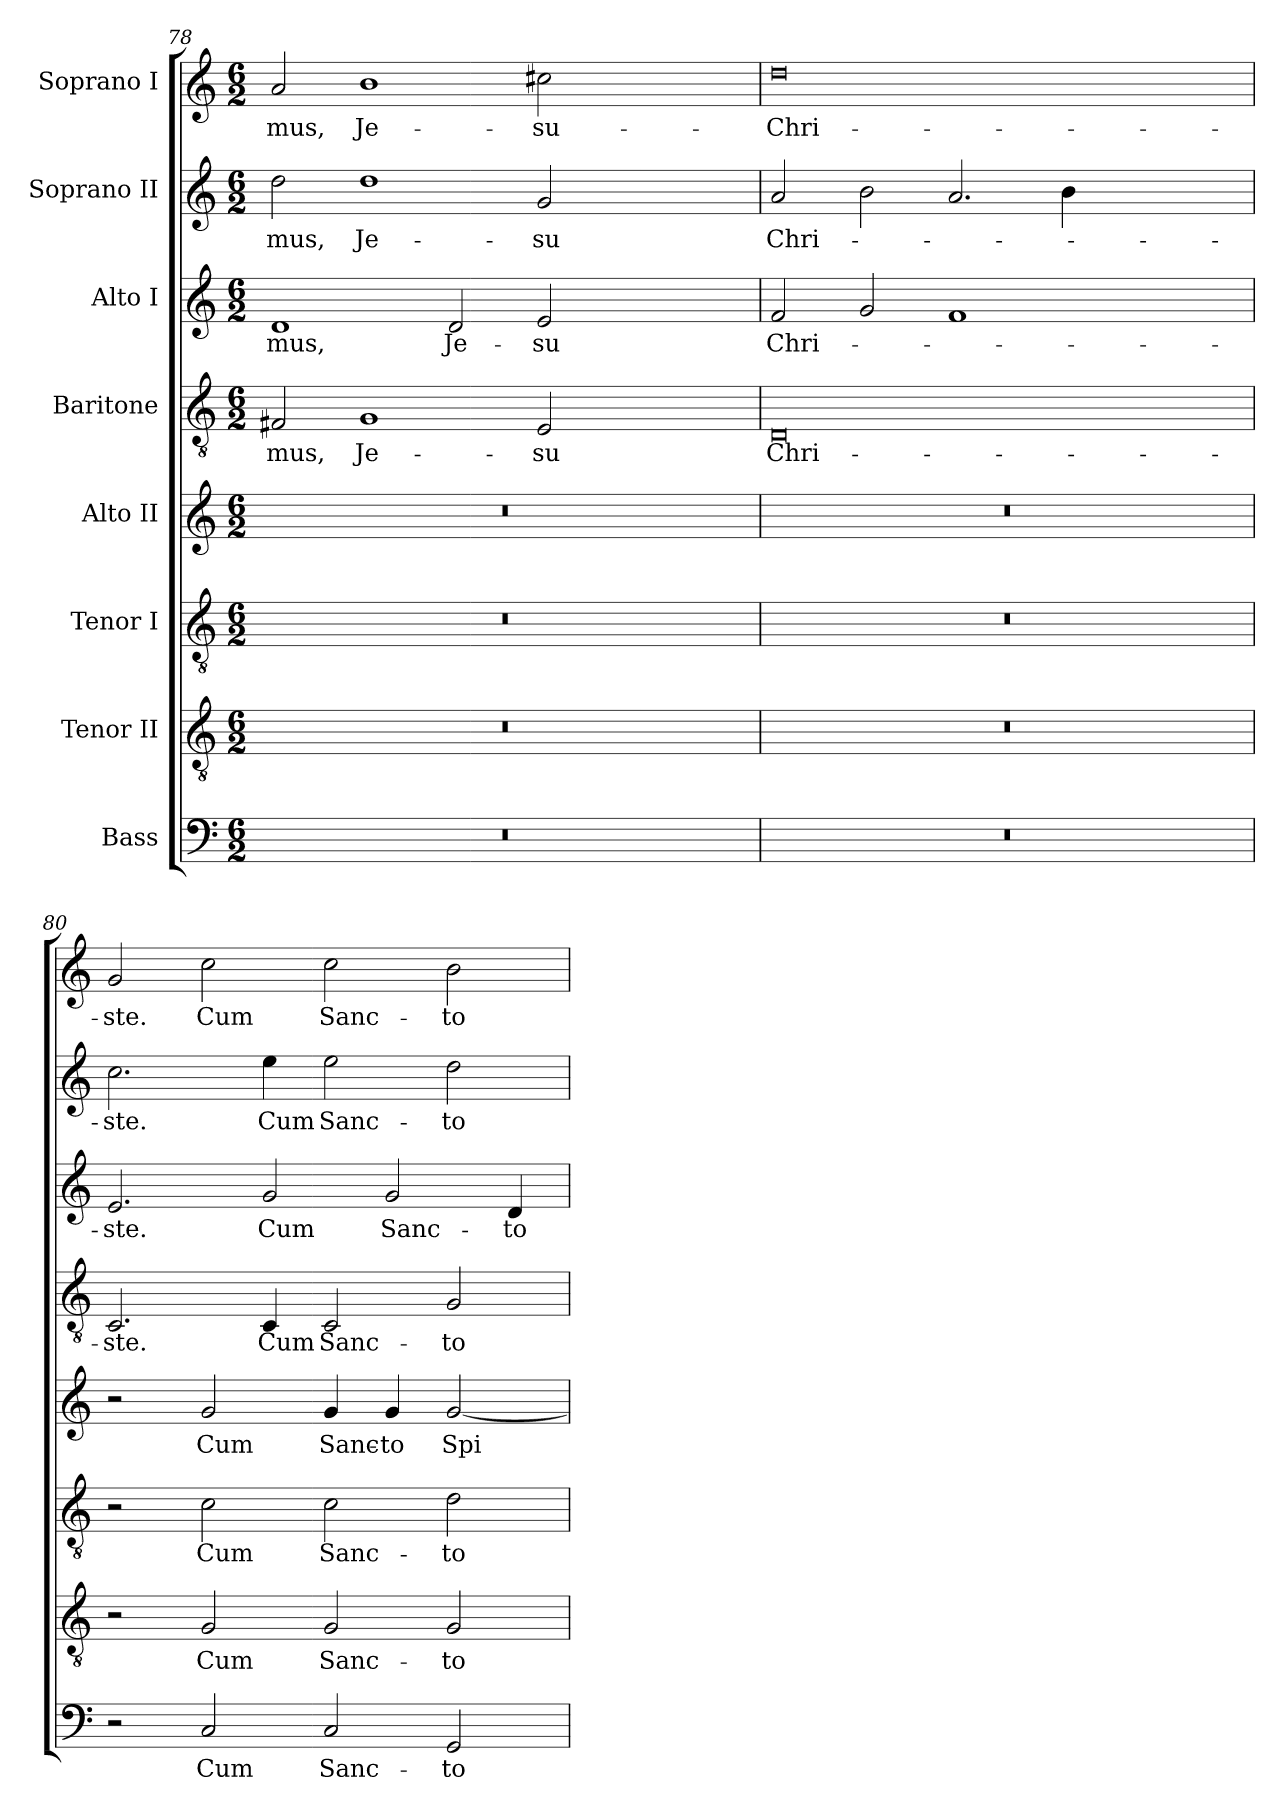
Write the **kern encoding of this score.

**kern	**text	**kern	**text	**kern	**text	**kern	**text	**kern	**text	**kern	**text	**kern	**text	**kern	**text
*part8	*part8	*part7	*part7	*part6	*part6	*part5	*part5	*part4	*part4	*part3	*part3	*part2	*part2	*part1	*part1
*staff8	*staff8	*staff7	*staff7	*staff6	*staff6	*staff5	*staff5	*staff4	*staff4	*staff3	*staff3	*staff2	*staff2	*staff1	*staff1
*I"Bass	*	*I"Tenor II	*	*I"Tenor I	*	*I"Alto II	*	*I"Baritone	*	*I"Alto I	*	*I"Soprano II	*	*I"Soprano I	*
*clefF4	*	*clefGv2	*	*clefGv2	*	*clefG2	*	*clefGv2	*	*clefG2	*	*clefG2	*	*clefG2	*
*ITrd7c12	*	*ITrd7c12	*	*ITrd7c12	*	*	*	*ITrd7c12	*	*	*	*	*	*	*
*k[]	*	*k[]	*	*k[]	*	*k[]	*	*k[]	*	*k[]	*	*k[]	*	*k[]	*
*C:	*	*C:	*	*C:	*	*C:	*	*C:	*	*C:	*	*C:	*	*C:	*
*M6/2	*	*M6/2	*	*M6/2	*	*M6/2	*	*M6/2	*	*M6/2	*	*M6/2	*	*M6/2	*
=78	=78	=78	=78	=78	=78	=78	=78	=78	=78	=78	=78	=78	=78	=78	=78
!LO:N:vis=1	!	!LO:N:vis=1	!	!LO:N:vis=1	!	!LO:N:vis=1	!	!	!	!	!	!	!	!	!
!	!	!	!	!	!	!	!	!	!LO:LY:b:color=#000000	!	!	!	!	!	!
!	!	!	!	!	!	!	!	!	!	!	!LO:LY:b:color=#000000	!	!	!	!
!	!	!	!	!	!	!	!	!	!	!	!	!	!LO:LY:b:color=#000000	!	!
!	!	!	!	!	!	!	!	!	!	!	!	!	!	!	!LO:LY:b:color=#000000
0.r	.	0.r	.	0.r	.	0.r	.	2FF#Xi/	-mus,	1di	-mus,	2ddi\	-mus,	2ai/	-mus,
!	!	!	!	!	!	!	!	!	!LO:LY:b:color=#000000	!	!	!	!	!	!
!	!	!	!	!	!	!	!	!	!	!	!	!	!LO:LY:b:color=#000000	!	!
!	!	!	!	!	!	!	!	!	!	!	!	!	!	!	!LO:LY:b:color=#000000
.	.	.	.	.	.	.	.	1GGi	Je-	.	.	1ddi	Je-	1bi	Je-
!	!	!	!	!	!	!	!	!	!	!	!LO:LY:b:color=#000000	!	!	!	!
.	.	.	.	.	.	.	.	.	.	2di/	Je-	.	.	.	.
!	!	!	!	!	!	!	!	!	!LO:LY:b:color=#000000	!	!	!	!	!	!
!	!	!	!	!	!	!	!	!	!	!	!LO:LY:b:color=#000000	!	!	!	!
!	!	!	!	!	!	!	!	!	!	!	!	!	!LO:LY:b:color=#000000	!	!
!	!	!	!	!	!	!	!	!	!	!	!	!	!	!	!LO:LY:b:color=#000000
.	.	.	.	.	.	.	.	2EEi/	-su	2ei/	-su	2gi/	-su	2cc#Xi\	-su-
.	.	.	.	.	.	.	.	1ryy	.	1ryy	.	1ryy	.	1ryy	.
!!LO:PB:g=z
=79	=79	=79	=79	=79	=79	=79	=79	=79	=79	=79	=79	=79	=79	=79	=79
!LO:N:vis=1	!	!LO:N:vis=1	!	!LO:N:vis=1	!	!LO:N:vis=1	!	!	!	!	!	!	!	!	!
!	!	!	!	!	!	!	!	!	!LO:LY:b:color=#000000	!	!	!	!	!	!
!	!	!	!	!	!	!	!	!	!	!	!LO:LY:b:color=#000000	!	!	!	!
!	!	!	!	!	!	!	!	!	!	!	!	!	!LO:LY:b:color=#000000	!	!
!	!	!	!	!	!	!	!	!	!	!	!	!	!	!	!LO:LY:b:color=#000000
0.r	.	0.r	.	0.r	.	0.r	.	0DDi	Chri-	2fi/	Chri-	2ai/	Chri-	0ddi	-Chri-
.	.	.	.	.	.	.	.	.	.	2gi/	.	2bi\	.	.	.
.	.	.	.	.	.	.	.	.	.	1fi	.	2.ai/	.	.	.
.	.	.	.	.	.	.	.	.	.	.	.	4bi\	.	.	.
.	.	.	.	.	.	.	.	1ryy	.	1ryy	.	1ryy	.	1ryy	.
=80	=80	=80	=80	=80	=80	=80	=80	=80	=80	=80	=80	=80	=80	=80	=80
!	!	!	!	!	!	!	!	!	!LO:LY:b:color=#000000	!	!	!	!	!	!
!	!	!	!	!	!	!	!	!	!	!	!LO:LY:b:color=#000000	!	!	!	!
!	!	!	!	!	!	!	!	!	!	!	!	!	!LO:LY:b:color=#000000	!	!
!	!	!	!	!	!	!	!	!	!	!	!	!	!	!	!LO:LY:b:color=#000000
2r	.	2r	.	2r	.	2r	.	2.CCi/	-ste.	2.ei/	-ste.	2.cci\	-ste.	2gi/	-ste.
!	!LO:LY:b:color=#000000	!	!	!	!	!	!	!	!	!	!	!	!	!	!
!	!	!	!LO:LY:b:color=#000000	!	!	!	!	!	!	!	!	!	!	!	!
!	!	!	!	!	!LO:LY:b:color=#000000	!	!	!	!	!	!	!	!	!	!
!	!	!	!	!	!	!	!LO:LY:b:color=#000000	!	!	!	!	!	!	!	!
!	!	!	!	!	!	!	!	!	!	!	!	!	!	!	!LO:LY:b:color=#000000
2CCi/	Cum	2GGi/	Cum	2Ci\	Cum	2gi/	Cum	.	.	.	.	.	.	2cci\	Cum
!	!	!	!	!	!	!	!	!	!LO:LY:b:color=#000000	!	!	!	!	!	!
!	!	!	!	!	!	!	!	!	!	!	!LO:LY:b:color=#000000	!	!	!	!
!	!	!	!	!	!	!	!	!	!	!	!	!	!LO:LY:b:color=#000000	!	!
.	.	.	.	.	.	.	.	4CCi/	Cum	2gi/	Cum	4eei\	Cum	.	.
!	!LO:LY:b:color=#000000	!	!	!	!	!	!	!	!	!	!	!	!	!	!
!	!	!	!LO:LY:b:color=#000000	!	!	!	!	!	!	!	!	!	!	!	!
!	!	!	!	!	!LO:LY:b:color=#000000	!	!	!	!	!	!	!	!	!	!
!	!	!	!	!	!	!	!LO:LY:b:color=#000000	!	!	!	!	!	!	!	!
!	!	!	!	!	!	!	!	!	!LO:LY:b:color=#000000	!	!	!	!	!	!
!	!	!	!	!	!	!	!	!	!	!	!	!	!LO:LY:b:color=#000000	!	!
!	!	!	!	!	!	!	!	!	!	!	!	!	!	!	!LO:LY:b:color=#000000
2CCi/	Sanc-	2GGi/	Sanc-	2Ci\	Sanc-	4gi/	Sanc-	2CCi/	Sanc-	.	.	2eei\	Sanc-	2cci\	Sanc-
!	!	!	!	!	!	!	!LO:LY:b:color=#000000	!	!	!	!	!	!	!	!
!	!	!	!	!	!	!	!	!	!	!	!LO:LY:b:color=#000000	!	!	!	!
.	.	.	.	.	.	4gi/	-to	.	.	2gi/	Sanc-	.	.	.	.
!	!LO:LY:b:color=#000000	!	!	!	!	!	!	!	!	!	!	!	!	!	!
!	!	!	!LO:LY:b:color=#000000	!	!	!	!	!	!	!	!	!	!	!	!
!	!	!	!	!	!LO:LY:b:color=#000000	!	!	!	!	!	!	!	!	!	!
!	!	!	!	!	!	!	!LO:LY:b:color=#000000	!	!	!	!	!	!	!	!
!	!	!	!	!	!	!	!	!	!LO:LY:b:color=#000000	!	!	!	!	!	!
!	!	!	!	!	!	!	!	!	!	!	!	!	!LO:LY:b:color=#000000	!	!
!	!	!	!	!	!	!	!	!	!	!	!	!	!	!	!LO:LY:b:color=#000000
2GGGi/	-to	2GGi/	-to	2Di\	-to	[<2gi/	Spi-	2GGi/	-to	.	.	2ddi\	-to	2bi\	-to
!	!	!	!	!	!	!	!	!	!	!	!LO:LY:b:color=#000000	!	!	!	!
.	.	.	.	.	.	.	.	.	.	4di/	-to	.	.	.	.
=	=	=	=	=	=	=	=	=	=	=	=	=	=	=	=
*-	*-	*-	*-	*-	*-	*-	*-	*-	*-	*-	*-	*-	*-	*-	*-
